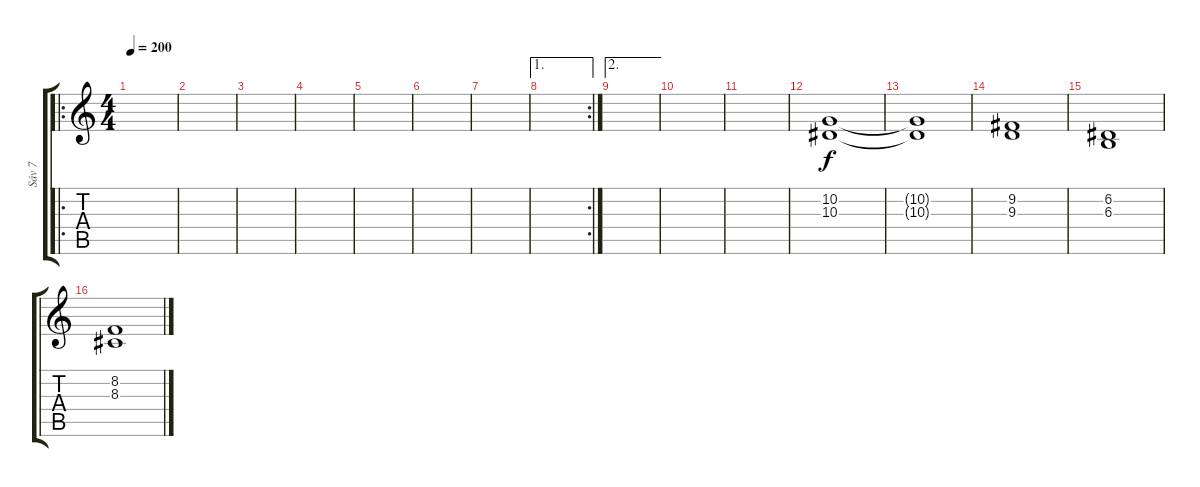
\track ("Sáv 7" "Sáv 7") {instrument choiraahs}
\staff {score tabs}
\tuning (D4 A3 F3 C3 G2 D2) {hide}
\ro
\ts (4 4)
\tempo 200
\clef g2
\ks c
|
|
|
|
|
|
|
\ae 1
\rc 2
|
\ae 2
|
|
|
(10.2 10.3).1 |
(10.2{t} 10.3{t}).1 |
(9.2 9.3).1 |
(6.2 6.3).1 |
(8.2 8.3).1
